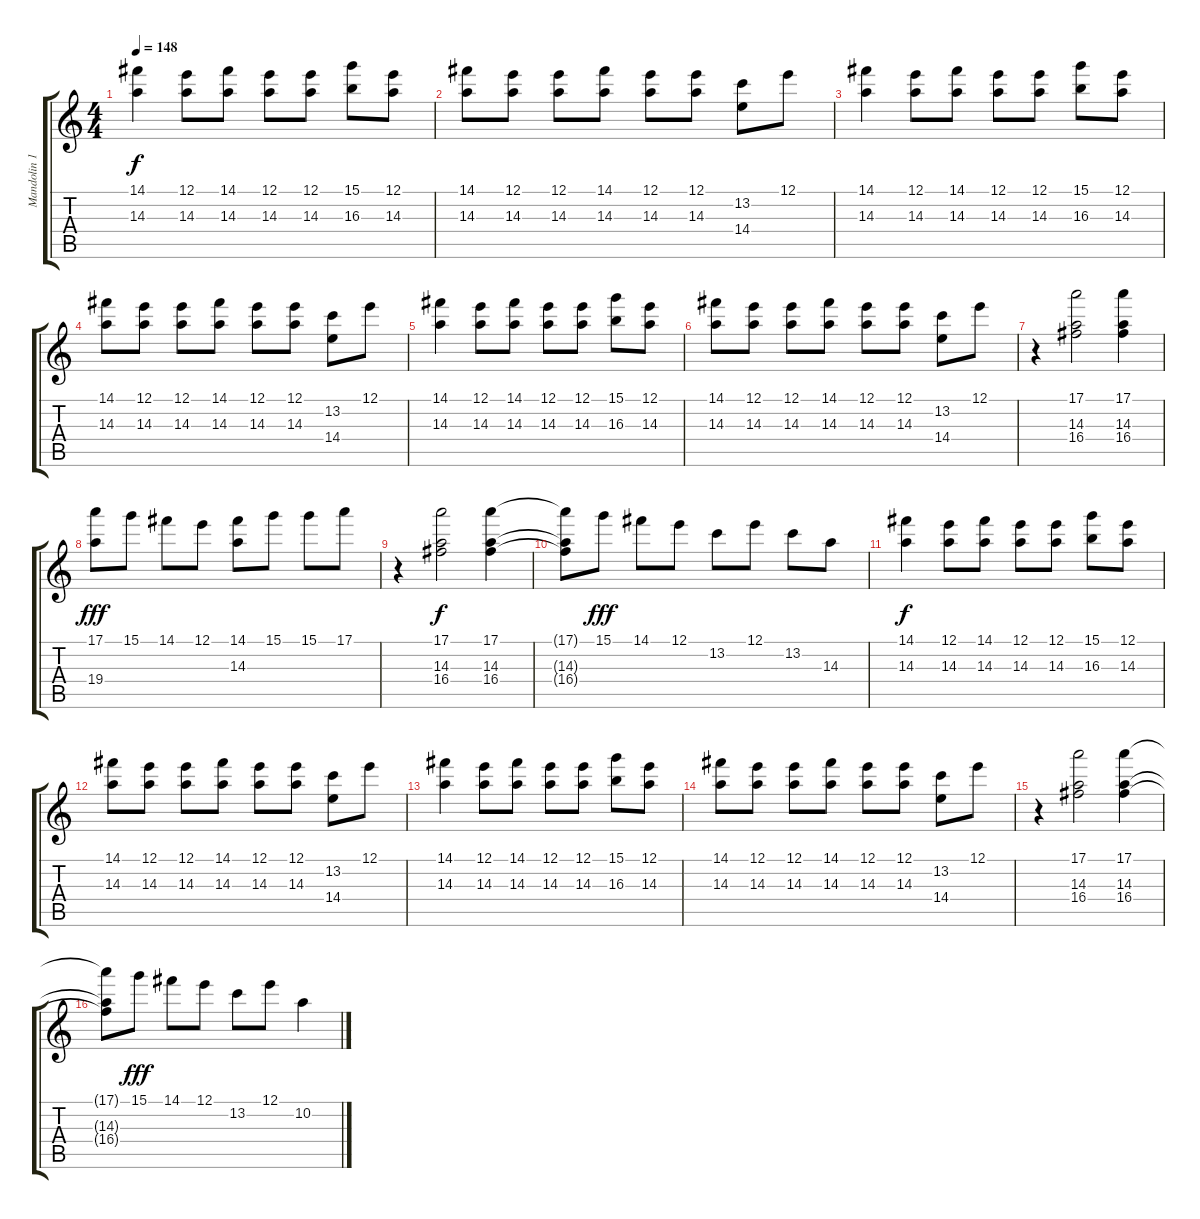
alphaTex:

\track ("Mandolin 1" "Mandolin 1") {instrument acousticguitarnylon}
\staff {score tabs}
\tuning (E4 B3 G3 D3 A2 E2) {hide}
\ts (4 4)
\tempo 148
\clef g2
\ks c
(14.1 14.3).4{dy f} (12.1 14.3).8 (14.1 14.3).8 (12.1 14.3).8 (12.1 14.3).8 (15.1 16.3).8 (12.1 14.3).8 |
(14.1 14.3).8 (12.1 14.3).8 (12.1 14.3).8 (14.1 14.3).8 (12.1 14.3).8 (12.1 14.3).8 (13.2 14.4).8 12.1.8 |
(14.1 14.3).4 (12.1 14.3).8 (14.1 14.3).8 (12.1 14.3).8 (12.1 14.3).8 (15.1 16.3).8 (12.1 14.3).8 |
(14.1 14.3).8 (12.1 14.3).8 (12.1 14.3).8 (14.1 14.3).8 (12.1 14.3).8 (12.1 14.3).8 (13.2 14.4).8 12.1.8 |
(14.1 14.3).4 (12.1 14.3).8 (14.1 14.3).8 (12.1 14.3).8 (12.1 14.3).8 (15.1 16.3).8 (12.1 14.3).8 |
(14.1 14.3).8 (12.1 14.3).8 (12.1 14.3).8 (14.1 14.3).8 (12.1 14.3).8 (12.1 14.3).8 (13.2 14.4).8 12.1.8 |
r.4 (17.1 14.3 16.4).2 (17.1 14.3 16.4).4 |
(17.1 19.4).8{dy fff} 15.1.8 14.1.8 12.1.8 (14.1 14.3).8 15.1.8 15.1.8 17.1.8 |
r.4 (17.1 14.3 16.4).2{dy f} (17.1 14.3 16.4).4 |
(17.1{t} 14.3{t} 16.4{t}).8 15.1.8{dy fff} 14.1.8 12.1.8 13.2.8 12.1.8 13.2.8 14.3.8 |
(14.1 14.3).4{dy f} (12.1 14.3).8 (14.1 14.3).8 (12.1 14.3).8 (12.1 14.3).8 (15.1 16.3).8 (12.1 14.3).8 |
(14.1 14.3).8 (12.1 14.3).8 (12.1 14.3).8 (14.1 14.3).8 (12.1 14.3).8 (12.1 14.3).8 (13.2 14.4).8 12.1.8 |
(14.1 14.3).4 (12.1 14.3).8 (14.1 14.3).8 (12.1 14.3).8 (12.1 14.3).8 (15.1 16.3).8 (12.1 14.3).8 |
(14.1 14.3).8 (12.1 14.3).8 (12.1 14.3).8 (14.1 14.3).8 (12.1 14.3).8 (12.1 14.3).8 (13.2 14.4).8 12.1.8 |
r.4 (17.1 14.3 16.4).2 (17.1 14.3 16.4).4 |
(17.1{t} 14.3{t} 16.4{t}).8 15.1.8{dy fff} 14.1.8 12.1.8 13.2.8 12.1.8 10.2.4
